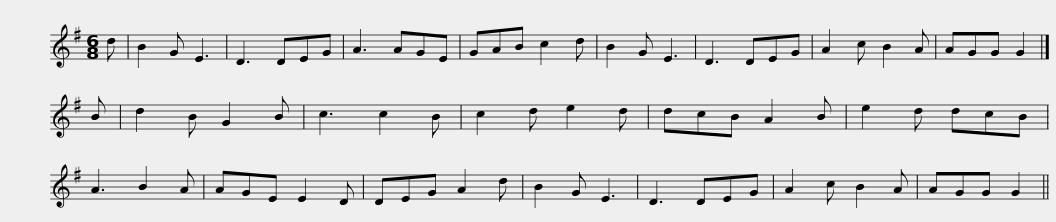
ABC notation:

X:1
L:1/8
M:6/8
I:linebreak $
K:G
V:1 treble
V:1
 d | B2 G E3 | D3 DEG | A3 AGE | GAB c2 d | %5
 B2 G E3 | D3 DEG | A2 c B2 A | AGG G2 |] B | %10
 d2 B G2 B |$ c3 c2 B | c2 d e2 d | dcB A2 B | e2 d dcB | %15
 A3 B2 A | AGE E2 D | DEG A2 d | B2 G E3 | D3 DEG |$ %20
 A2 c B2 A | AGG G2 || %22
